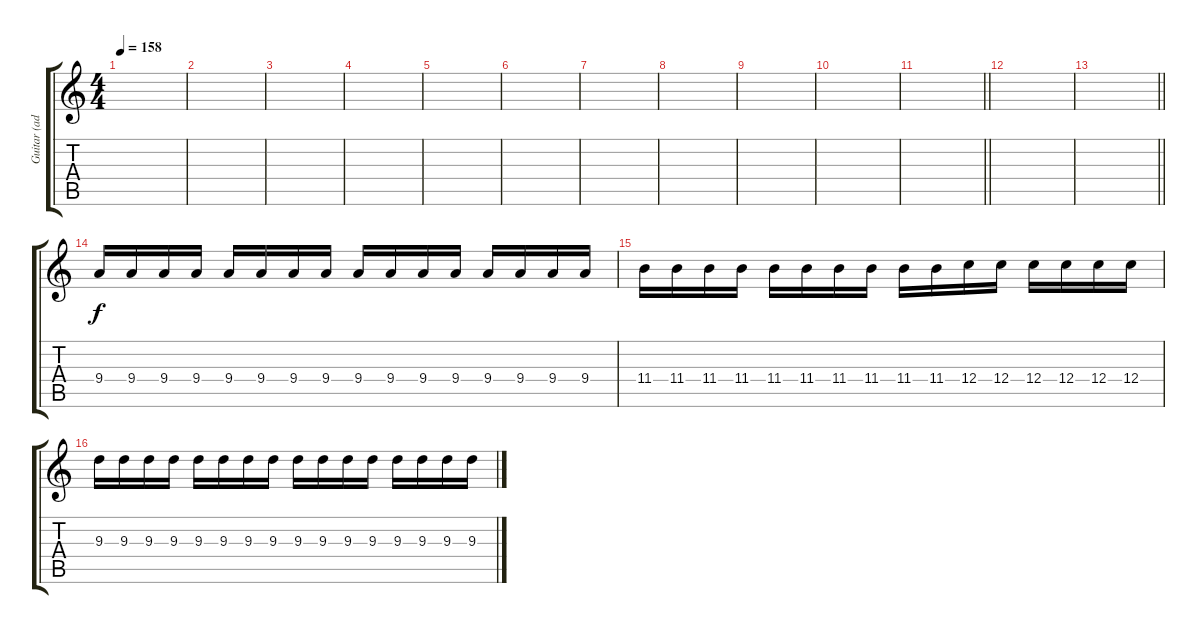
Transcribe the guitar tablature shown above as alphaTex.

\track ("Guitar (add.)" "Guitar (ad") {instrument distortionguitar}
\staff {score tabs}
\tuning (D4 A3 F3 C3 G2 C2) {hide}
\ts (4 4)
\tempo 158
\clef g2
\ks c
|
|
|
|
|
|
|
|
|
|
\barLineRight lightlight
|
\section ("" " ")
|
\barLineRight lightlight
|
\section ("" " ")
9.4.16 9.4.16 9.4.16 9.4.16 9.4.16 9.4.16 9.4.16 9.4.16 9.4.16 9.4.16 9.4.16 9.4.16 9.4.16 9.4.16 9.4.16 9.4.16 |
11.4.16 11.4.16 11.4.16 11.4.16 11.4.16 11.4.16 11.4.16 11.4.16 11.4.16 11.4.16 12.4.16 12.4.16 12.4.16 12.4.16 12.4.16 12.4.16 |
9.3.16 9.3.16 9.3.16 9.3.16 9.3.16 9.3.16 9.3.16 9.3.16 9.3.16 9.3.16 9.3.16 9.3.16 9.3.16 9.3.16 9.3.16 9.3.16
